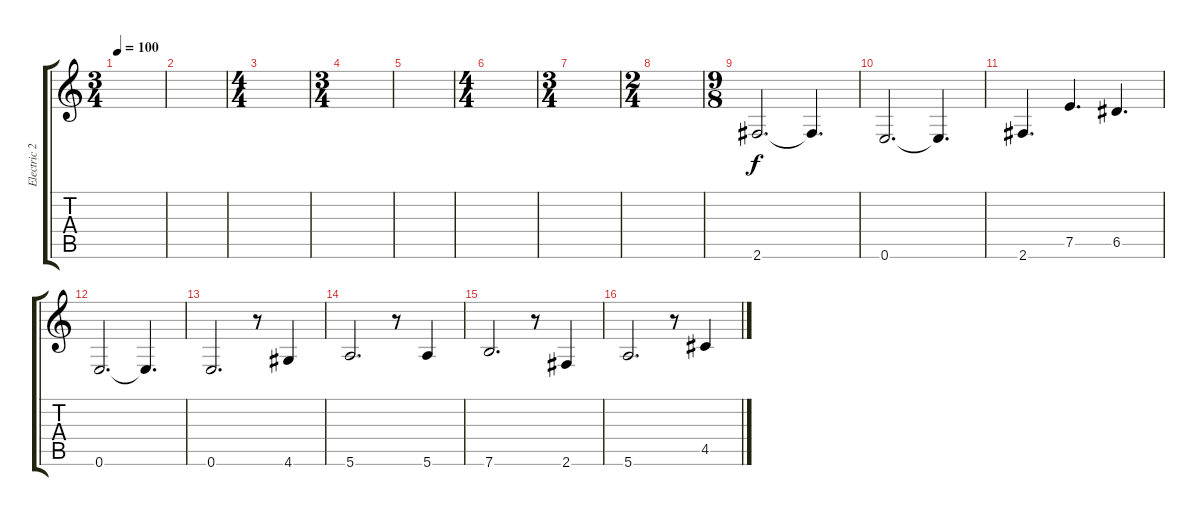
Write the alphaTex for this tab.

\track ("Electric 2" "Electric 2") {instrument distortionguitar}
\staff {score tabs}
\tuning (E4 B3 G3 D3 A2 E2) {hide}
\ts (3 4)
\tempo 100
\clef g2
\ks c
|
|
\ts (4 4)
|
\ts (3 4)
|
|
\ts (4 4)
|
\ts (3 4)
|
\ts (2 4)
|
\ts (9 8)
2.6.2{d} 2.6{t}.4{d} |
0.6.2{d} 0.6{t}.4{d} |
2.6.4{d} 7.5.4{d} 6.5.4{d} |
0.6.2{d} 0.6{t}.4{d} |
0.6.2{d} r.8 4.6.4 |
5.6.2{d} r.8 5.6.4 |
7.6.2{d} r.8 2.6.4 |
5.6.2{d} r.8 4.5.4
